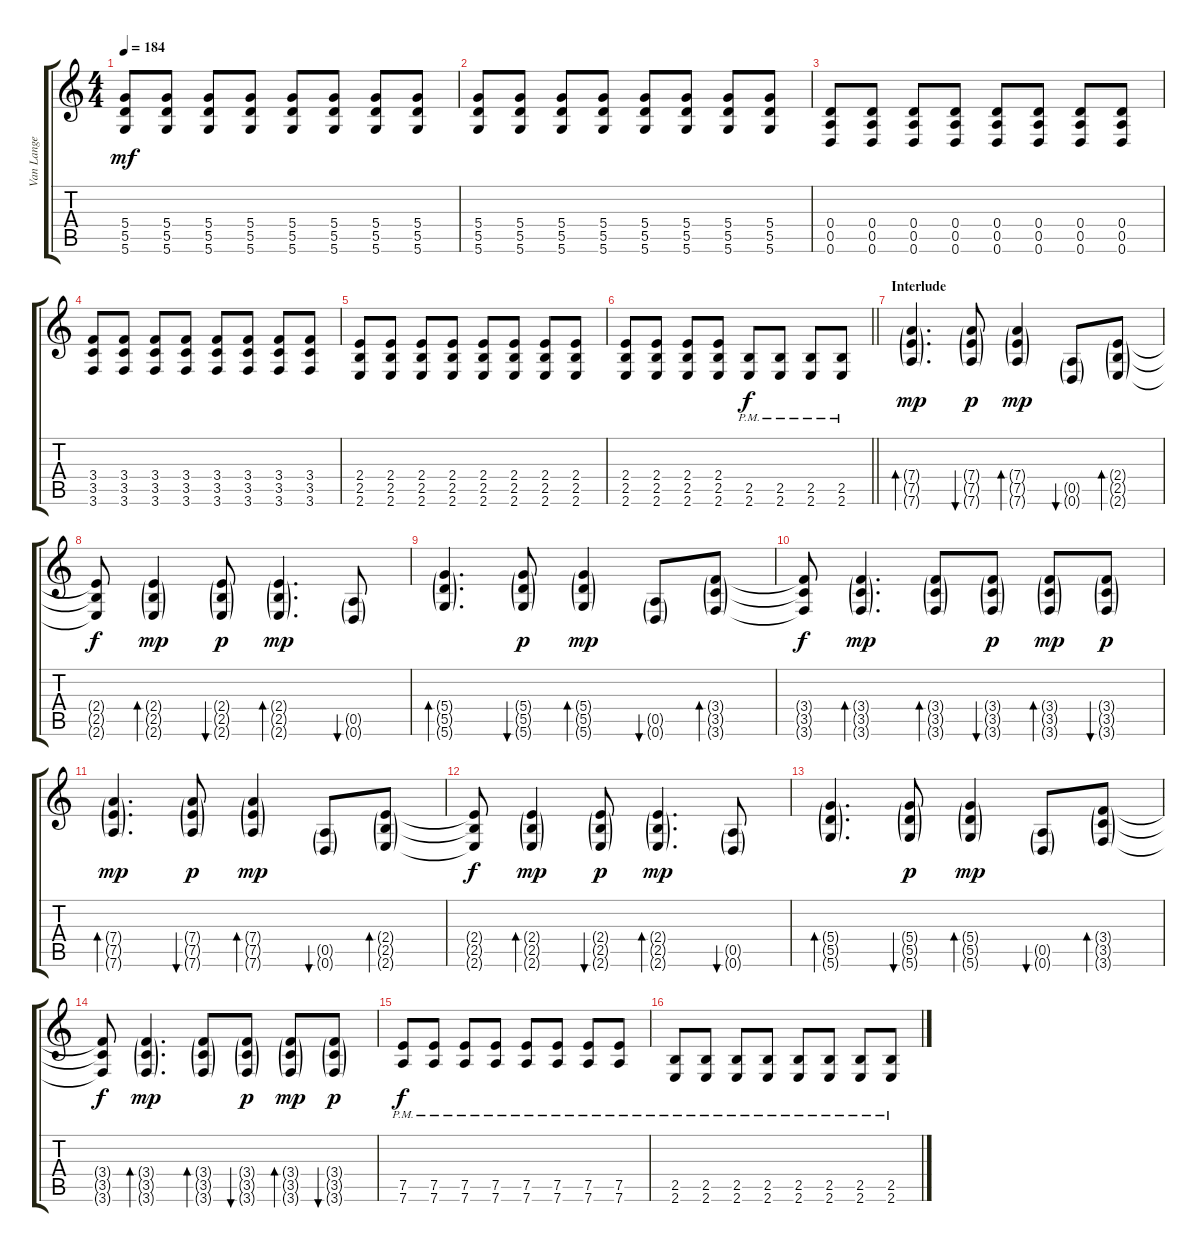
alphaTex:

\track ("Van Lange" "Van Lange") {instrument distortionguitar}
\staff {score tabs}
\tuning (E4 B3 G3 D3 A2 D2) {hide}
\ts (4 4)
\tempo 184
\clef g2
\ks c
(5.4 5.5 5.6).8{dy mf} (5.4 5.5 5.6).8 (5.4 5.5 5.6).8 (5.4 5.5 5.6).8 (5.4 5.5 5.6).8 (5.4 5.5 5.6).8 (5.4 5.5 5.6).8 (5.4 5.5 5.6).8 |
(5.4 5.5 5.6).8 (5.4 5.5 5.6).8 (5.4 5.5 5.6).8 (5.4 5.5 5.6).8 (5.4 5.5 5.6).8 (5.4 5.5 5.6).8 (5.4 5.5 5.6).8 (5.4 5.5 5.6).8 |
(0.4 0.5 0.6).8 (0.4 0.5 0.6).8 (0.4 0.5 0.6).8 (0.4 0.5 0.6).8 (0.4 0.5 0.6).8 (0.4 0.5 0.6).8 (0.4 0.5 0.6).8 (0.4 0.5 0.6).8 |
(3.4 3.5 3.6).8 (3.4 3.5 3.6).8 (3.4 3.5 3.6).8 (3.4 3.5 3.6).8 (3.4 3.5 3.6).8 (3.4 3.5 3.6).8 (3.4 3.5 3.6).8 (3.4 3.5 3.6).8 |
(2.4 2.5 2.6).8 (2.4 2.5 2.6).8 (2.4 2.5 2.6).8 (2.4 2.5 2.6).8 (2.4 2.5 2.6).8 (2.4 2.5 2.6).8 (2.4 2.5 2.6).8 (2.4 2.5 2.6).8 |
\barLineRight lightlight
(2.4 2.5 2.6).8 (2.4 2.5 2.6).8 (2.4 2.5 2.6).8 (2.4 2.5 2.6).8 (2.5{pm} 2.6{pm}).8{dy f} (2.5{pm} 2.6{pm}).8 (2.5{pm} 2.6{pm}).8 (2.5{pm} 2.6{pm}).8 |
\section ("" "Interlude")
(7.4{g} 7.5{g} 7.6{g}).4{d bd 60 dy mp volume 14 instrument acousticguitarsteel} (7.4{g} 7.5{g} 7.6{g}).8{bu 120 dy p} (7.4{g} 7.5{g} 7.6{g}).4{bd 60 dy mp} (0.5{g} 0.6{g}).8{bu 60} (2.4{g} 2.5{g} 2.6{g}).8{bd 60} |
(2.4{t} 2.5{t} 2.6{t}).8{dy f} (2.4{g} 2.5{g} 2.6{g}).4{bd 60 dy mp} (2.4{g} 2.5{g} 2.6{g}).8{bu 120 dy p} (2.4{g} 2.5{g} 2.6{g}).4{d bd 60 dy mp} (0.5{g} 0.6{g}).8{bu 60} |
(5.4{g} 5.5{g} 5.6{g}).4{d bd 60} (5.4{g} 5.5{g} 5.6{g}).8{bu 120 dy p} (5.4{g} 5.5{g} 5.6{g}).4{bd 60 dy mp} (0.5{g} 0.6{g}).8{bu 60} (3.4{g} 3.5{g} 3.6{g}).8{bd 60} |
(3.4{t} 3.5{t} 3.6{t}).8{dy f} (3.4{g} 3.5{g} 3.6{g}).4{d bd 60 dy mp} (3.4{g} 3.5{g} 3.6{g}).8{bd 60} (3.4{g} 3.5{g} 3.6{g}).8{bu 60 dy p} (3.4{g} 3.5{g} 3.6{g}).8{bd 60 dy mp} (3.4{g} 3.5{g} 3.6{g}).8{bu 60 dy p} |
(7.4{g} 7.5{g} 7.6{g}).4{d bd 60 dy mp} (7.4{g} 7.5{g} 7.6{g}).8{bu 120 dy p} (7.4{g} 7.5{g} 7.6{g}).4{bd 60 dy mp} (0.5{g} 0.6{g}).8{bu 60} (2.4{g} 2.5{g} 2.6{g}).8{bd 60} |
(2.4{t} 2.5{t} 2.6{t}).8{dy f} (2.4{g} 2.5{g} 2.6{g}).4{bd 60 dy mp} (2.4{g} 2.5{g} 2.6{g}).8{bu 120 dy p} (2.4{g} 2.5{g} 2.6{g}).4{d bd 60 dy mp} (0.5{g} 0.6{g}).8{bu 60} |
(5.4{g} 5.5{g} 5.6{g}).4{d bd 60} (5.4{g} 5.5{g} 5.6{g}).8{bu 120 dy p} (5.4{g} 5.5{g} 5.6{g}).4{bd 60 dy mp} (0.5{g} 0.6{g}).8{bu 60} (3.4{g} 3.5{g} 3.6{g}).8{bd 60} |
(3.4{t} 3.5{t} 3.6{t}).8{dy f} (3.4{g} 3.5{g} 3.6{g}).4{d bd 60 dy mp} (3.4{g} 3.5{g} 3.6{g}).8{bd 60} (3.4{g} 3.5{g} 3.6{g}).8{bu 60 dy p} (3.4{g} 3.5{g} 3.6{g}).8{bd 60 dy mp} (3.4{g} 3.5{g} 3.6{g}).8{bu 60 dy p} |
(7.5{pm} 7.6{pm}).8{dy f volume 12 instrument distortionguitar} (7.5{pm} 7.6{pm}).8 (7.5{pm} 7.6{pm}).8 (7.5{pm} 7.6{pm}).8 (7.5{pm} 7.6{pm}).8 (7.5{pm} 7.6{pm}).8 (7.5{pm} 7.6{pm}).8 (7.5{pm} 7.6{pm}).8 |
(2.5{pm} 2.6{pm}).8 (2.5{pm} 2.6{pm}).8 (2.5{pm} 2.6{pm}).8 (2.5{pm} 2.6{pm}).8 (2.5{pm} 2.6{pm}).8 (2.5{pm} 2.6{pm}).8 (2.5{pm} 2.6{pm}).8 (2.5{pm} 2.6{pm}).8
